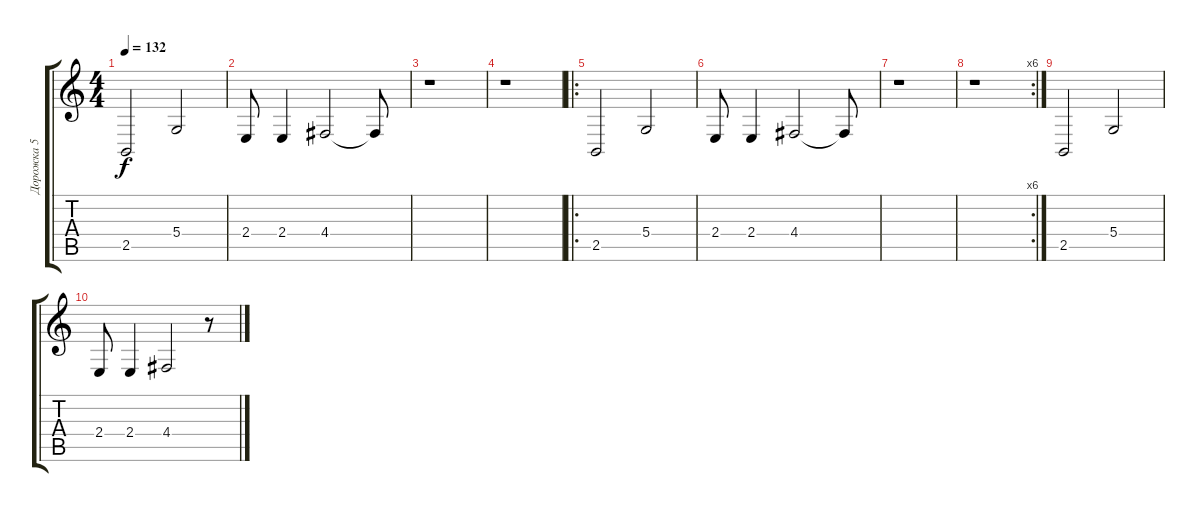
\track ("Дорожка 5" "Дорожка 5") {instrument seashore}
\staff {score tabs}
\tuning (E4 B3 G3 D3 A2 E2) {hide}
\ts (4 4)
\tempo 132
\clef g2
\ks c
2.5.2{dy f volume 16 instrument pad4choir} 5.4.2 |
2.4.8 2.4.4 4.4.2 4.4{t}.8 |
r.1 |
r.1 |
\ro
2.5.2{volume 16 instrument pad4choir} 5.4.2 |
2.4.8 2.4.4 4.4.2 4.4{t}.8 |
r.1 |
\rc 6
r.1 |
2.5.2 5.4.2 |
2.4.8 2.4.4 4.4.2 r.8
